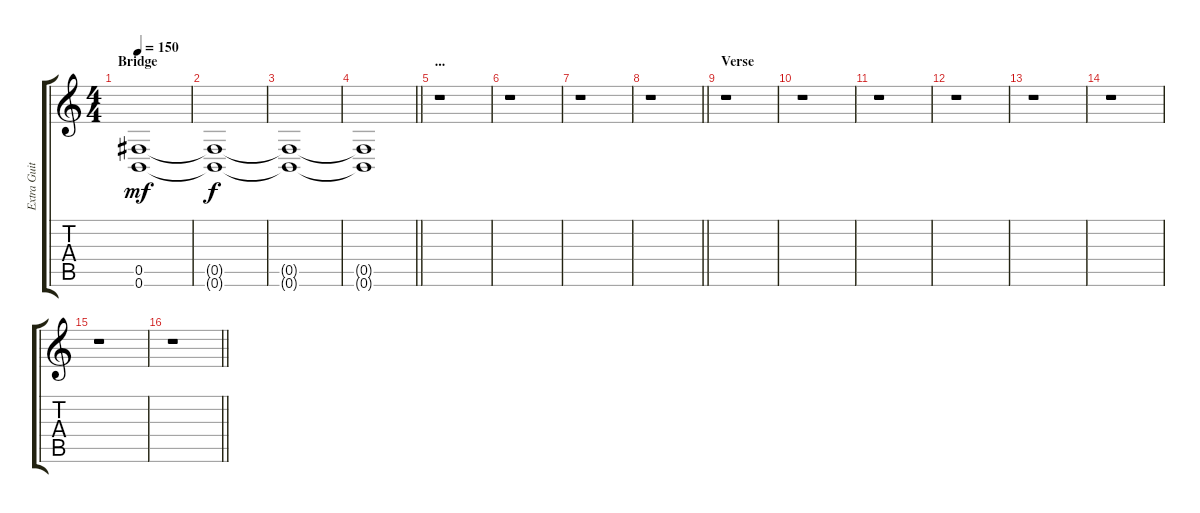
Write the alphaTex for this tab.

\track ("Extra Guitar" "Extra Guit") {instrument distortionguitar}
\staff {score tabs}
\tuning (Db4 Ab3 E3 B2 Gb2 B1) {hide}
\ts (4 4)
\section ("" "Bridge")
\tempo 150
\clef g2
\ks c
(0.5 0.6).1{dy mf} |
(0.5{t} 0.6{t}).1{dy f} |
(0.5{t} 0.6{t}).1 |
\barLineRight lightlight
(0.5{t} 0.6{t}).1 |
\section ("" "...")
r.1 |
r.1 |
r.1 |
\barLineRight lightlight
r.1 |
\section ("" "Verse")
r.1 |
r.1 |
r.1 |
r.1 |
r.1 |
r.1 |
r.1 |
\barLineRight lightlight
r.1
